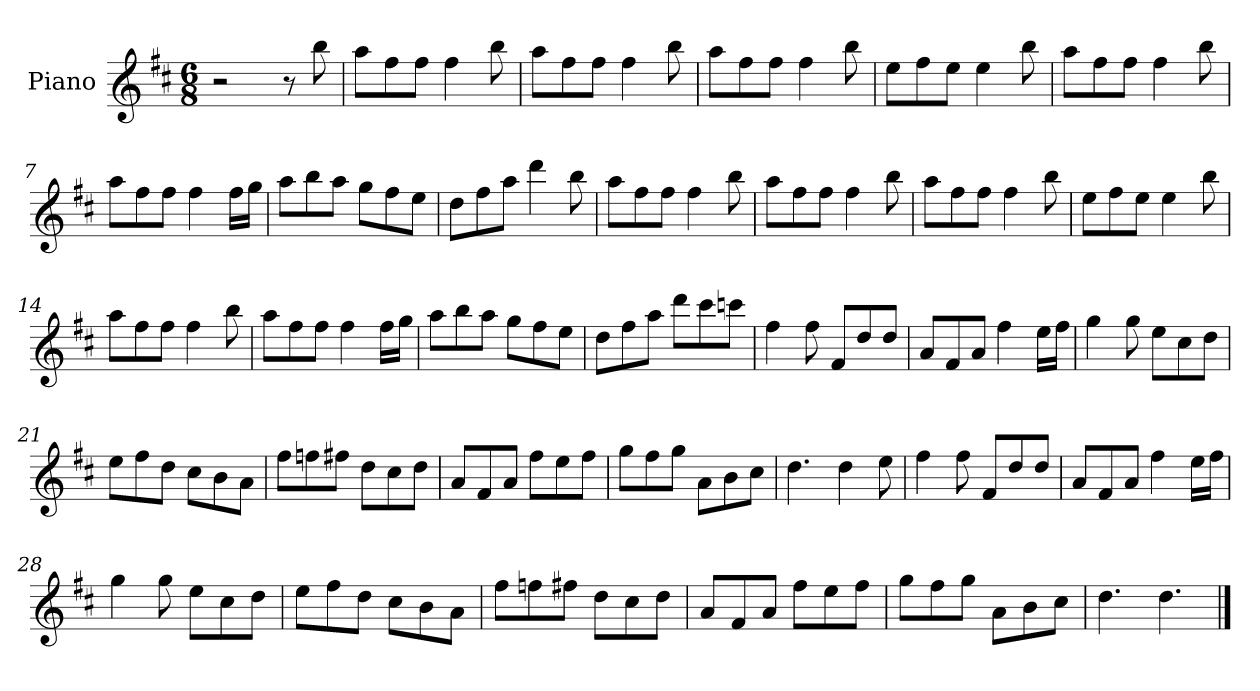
**kern
*part1
*staff1
*I"Piano
*I'Pno
*clefG2
*k[f#c#]
*M6/8
=1
2r
8r
8bb\
=2
8aa\L
8ff#\
8ff#\J
4ff#\
8bb\
=3
8aa\L
8ff#\
8ff#\J
4ff#\
8bb\
=4
8aa\L
8ff#\
8ff#\J
4ff#\
8bb\
=5
8ee\L
8ff#\
8ee\J
4ee\
8bb\
=6
8aa\L
8ff#\
8ff#\J
4ff#\
8bb\
=7
8aa\L
8ff#\
8ff#\J
4ff#\
16ff#\LL
16gg\JJ
=8
8aa\L
8bb\
8aa\J
8gg\L
8ff#\
8ee\J
=9
8dd\L
8ff#\
8aa\J
4ddd\
8bb\
=10
8aa\L
8ff#\
8ff#\J
4ff#\
8bb\
=11
8aa\L
8ff#\
8ff#\J
4ff#\
8bb\
=12
8aa\L
8ff#\
8ff#\J
4ff#\
8bb\
=13
8ee\L
8ff#\
8ee\J
4ee\
8bb\
=14
8aa\L
8ff#\
8ff#\J
4ff#\
8bb\
=15
8aa\L
8ff#\
8ff#\J
4ff#\
16ff#\LL
16gg\JJ
=16
8aa\L
8bb\
8aa\J
8gg\L
8ff#\
8ee\J
=17
8dd\L
8ff#\
8aa\J
8ddd\L
8ccc#\
8cccn\J
=18
4ff#\
8ff#\
8f#/L
8dd/
8dd/J
=19
8a/L
8f#/
8a/J
4ff#\
16ee\LL
16ff#\JJ
=20
4gg\
8gg\
8ee\L
8cc#\
8dd\J
=21
8ee\L
8ff#\
8dd\J
8cc#\L
8b\
8a\J
=22
8ff#\L
8ffn\
8ff#X\J
8dd\L
8cc#\
8dd\J
=23
8a/L
8f#/
8a/J
8ff#\L
8ee\
8ff#\J
=24
8gg\L
8ff#\
8gg\J
8a\L
8b\
8cc#\J
=25
4.dd\
4dd\
8ee\
=26
4ff#\
8ff#\
8f#/L
8dd/
8dd/J
=27
8a/L
8f#/
8a/J
4ff#\
16ee\LL
16ff#\JJ
=28
4gg\
8gg\
8ee\L
8cc#\
8dd\J
=29
8ee\L
8ff#\
8dd\J
8cc#\L
8b\
8a\J
=30
8ff#\L
8ffn\
8ff#X\J
8dd\L
8cc#\
8dd\J
=31
8a/L
8f#/
8a/J
8ff#\L
8ee\
8ff#\J
=32
8gg\L
8ff#\
8gg\J
8a\L
8b\
8cc#\J
=33
4.dd\
4.dd\
==
*-
